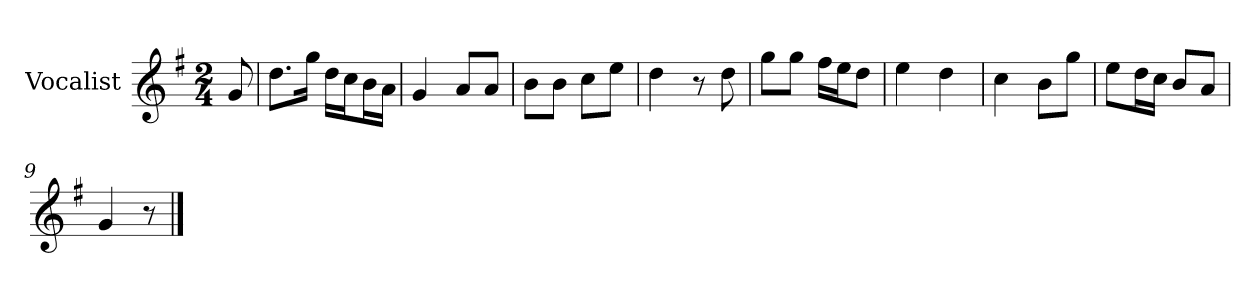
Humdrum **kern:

**kern
*part1
*staff1
*I"Vocalist
*k[f#]
*G:
*M2/4
=
8g
=1
8.ddL
16ggJk
16ddLL
16ccJ
16bL
16aJJ
=2
4g
8aL
8aJ
=3
8bL
8bJ
8ccL
8eeJ
=4
4dd
8r
8dd
=5
8ggL
8ggJ
16ff#LL
16eeJ
8ddJ
=6
4ee
4dd
=7
4cc
8bL
8ggJ
=8
8eeL
16ddL
16ccJJ
8bL
8aJ
=9
4g
8r
==
*-
